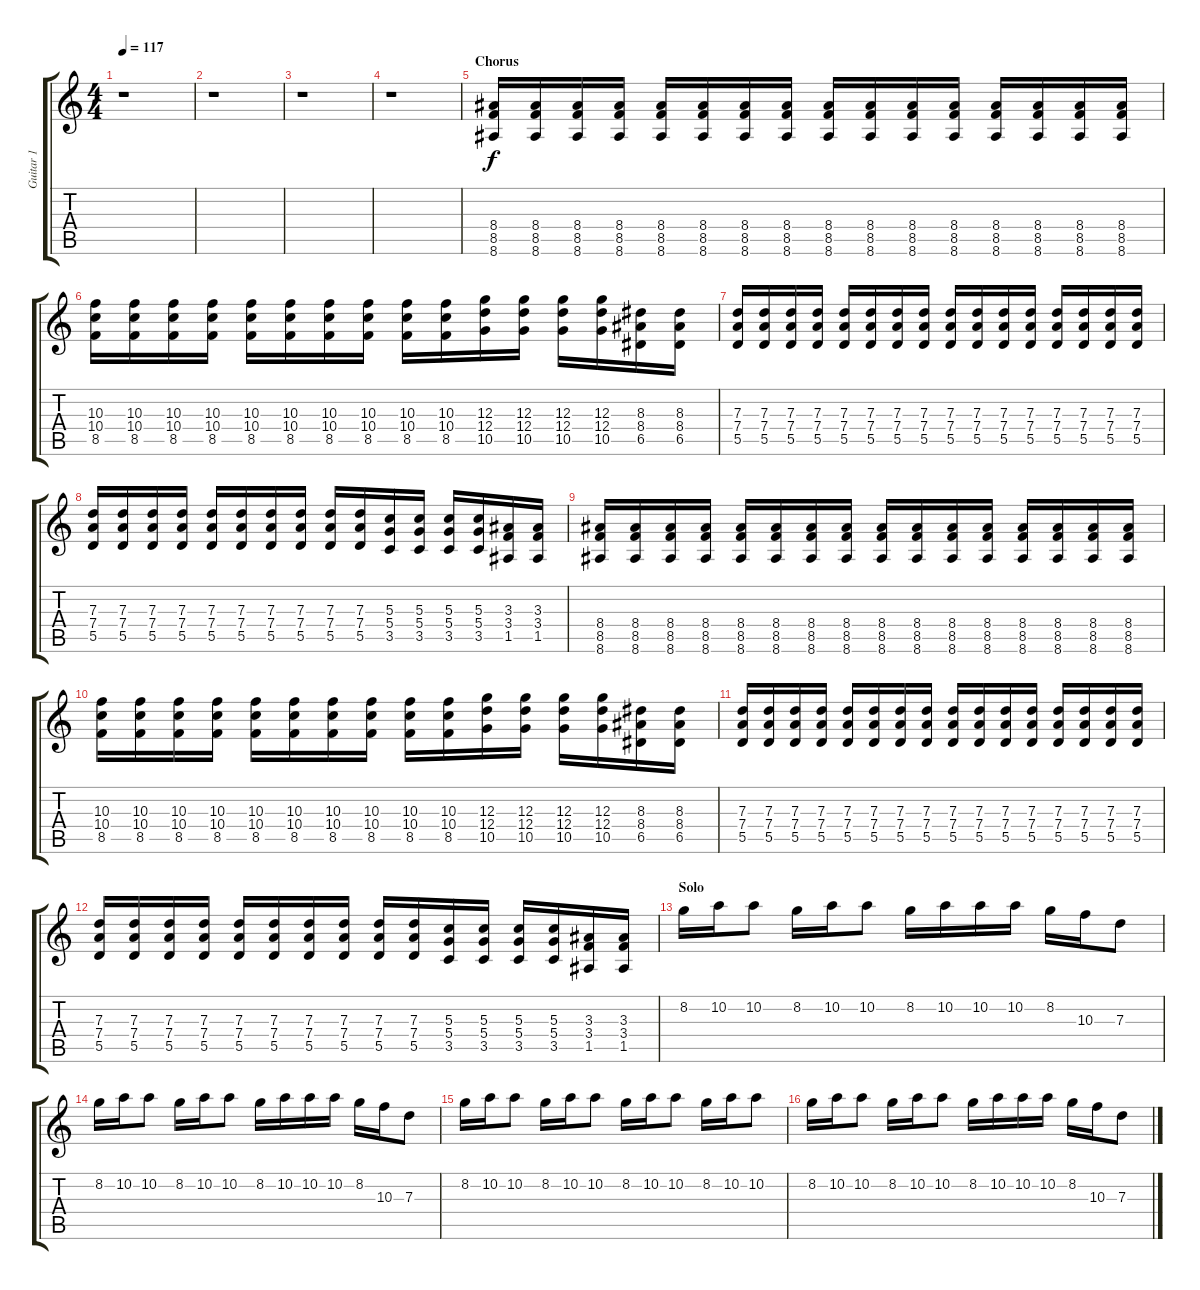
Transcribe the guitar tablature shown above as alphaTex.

\track ("Guitar 1" "Guitar 1") {instrument distortionguitar}
\staff {score tabs}
\tuning (E4 B3 G3 D3 A2 D2) {hide}
\ts (4 4)
\tempo 117
\clef g2
\ks c
r.1{dy f} |
r.1 |
r.1 |
r.1 |
\section ("" "Chorus")
(8.4 8.5 8.6).16 (8.4 8.5 8.6).16 (8.4 8.5 8.6).16 (8.4 8.5 8.6).16 (8.4 8.5 8.6).16 (8.4 8.5 8.6).16 (8.4 8.5 8.6).16 (8.4 8.5 8.6).16 (8.4 8.5 8.6).16 (8.4 8.5 8.6).16 (8.4 8.5 8.6).16 (8.4 8.5 8.6).16 (8.4 8.5 8.6).16 (8.4 8.5 8.6).16 (8.4 8.5 8.6).16 (8.4 8.5 8.6).16 |
(10.3 10.4 8.5).16 (10.3 10.4 8.5).16 (10.3 10.4 8.5).16 (10.3 10.4 8.5).16 (10.3 10.4 8.5).16 (10.3 10.4 8.5).16 (10.3 10.4 8.5).16 (10.3 10.4 8.5).16 (10.3 10.4 8.5).16 (10.3 10.4 8.5).16 (12.3 12.4 10.5).16 (12.3 12.4 10.5).16 (12.3 12.4 10.5).16 (12.3 12.4 10.5).16 (8.3 8.4 6.5).16 (8.3 8.4 6.5).16 |
(7.3 7.4 5.5).16 (7.3 7.4 5.5).16 (7.3 7.4 5.5).16 (7.3 7.4 5.5).16 (7.3 7.4 5.5).16 (7.3 7.4 5.5).16 (7.3 7.4 5.5).16 (7.3 7.4 5.5).16 (7.3 7.4 5.5).16 (7.3 7.4 5.5).16 (7.3 7.4 5.5).16 (7.3 7.4 5.5).16 (7.3 7.4 5.5).16 (7.3 7.4 5.5).16 (7.3 7.4 5.5).16 (7.3 7.4 5.5).16 |
(7.3 7.4 5.5).16 (7.3 7.4 5.5).16 (7.3 7.4 5.5).16 (7.3 7.4 5.5).16 (7.3 7.4 5.5).16 (7.3 7.4 5.5).16 (7.3 7.4 5.5).16 (7.3 7.4 5.5).16 (7.3 7.4 5.5).16 (7.3 7.4 5.5).16 (5.3 5.4 3.5).16 (5.3 5.4 3.5).16 (5.3 5.4 3.5).16 (5.3 5.4 3.5).16 (3.3 3.4 1.5).16 (3.3 3.4 1.5).16 |
(8.4 8.5 8.6).16 (8.4 8.5 8.6).16 (8.4 8.5 8.6).16 (8.4 8.5 8.6).16 (8.4 8.5 8.6).16 (8.4 8.5 8.6).16 (8.4 8.5 8.6).16 (8.4 8.5 8.6).16 (8.4 8.5 8.6).16 (8.4 8.5 8.6).16 (8.4 8.5 8.6).16 (8.4 8.5 8.6).16 (8.4 8.5 8.6).16 (8.4 8.5 8.6).16 (8.4 8.5 8.6).16 (8.4 8.5 8.6).16 |
(10.3 10.4 8.5).16 (10.3 10.4 8.5).16 (10.3 10.4 8.5).16 (10.3 10.4 8.5).16 (10.3 10.4 8.5).16 (10.3 10.4 8.5).16 (10.3 10.4 8.5).16 (10.3 10.4 8.5).16 (10.3 10.4 8.5).16 (10.3 10.4 8.5).16 (12.3 12.4 10.5).16 (12.3 12.4 10.5).16 (12.3 12.4 10.5).16 (12.3 12.4 10.5).16 (8.3 8.4 6.5).16 (8.3 8.4 6.5).16 |
(7.3 7.4 5.5).16 (7.3 7.4 5.5).16 (7.3 7.4 5.5).16 (7.3 7.4 5.5).16 (7.3 7.4 5.5).16 (7.3 7.4 5.5).16 (7.3 7.4 5.5).16 (7.3 7.4 5.5).16 (7.3 7.4 5.5).16 (7.3 7.4 5.5).16 (7.3 7.4 5.5).16 (7.3 7.4 5.5).16 (7.3 7.4 5.5).16 (7.3 7.4 5.5).16 (7.3 7.4 5.5).16 (7.3 7.4 5.5).16 |
(7.3 7.4 5.5).16 (7.3 7.4 5.5).16 (7.3 7.4 5.5).16 (7.3 7.4 5.5).16 (7.3 7.4 5.5).16 (7.3 7.4 5.5).16 (7.3 7.4 5.5).16 (7.3 7.4 5.5).16 (7.3 7.4 5.5).16 (7.3 7.4 5.5).16 (5.3 5.4 3.5).16 (5.3 5.4 3.5).16 (5.3 5.4 3.5).16 (5.3 5.4 3.5).16 (3.3 3.4 1.5).16 (3.3 3.4 1.5).16 |
\section ("" "Solo")
8.2.16 10.2.16 10.2.8 8.2.16 10.2.16 10.2.8 8.2.16 10.2.16 10.2.16 10.2.16 8.2.16 10.3.16 7.3.8 |
8.2.16 10.2.16 10.2.8 8.2.16 10.2.16 10.2.8 8.2.16 10.2.16 10.2.16 10.2.16 8.2.16 10.3.16 7.3.8 |
8.2.16 10.2.16 10.2.8 8.2.16 10.2.16 10.2.8 8.2.16 10.2.16 10.2.8 8.2.16 10.2.16 10.2.8 |
8.2.16 10.2.16 10.2.8 8.2.16 10.2.16 10.2.8 8.2.16 10.2.16 10.2.16 10.2.16 8.2.16 10.3.16 7.3.8
